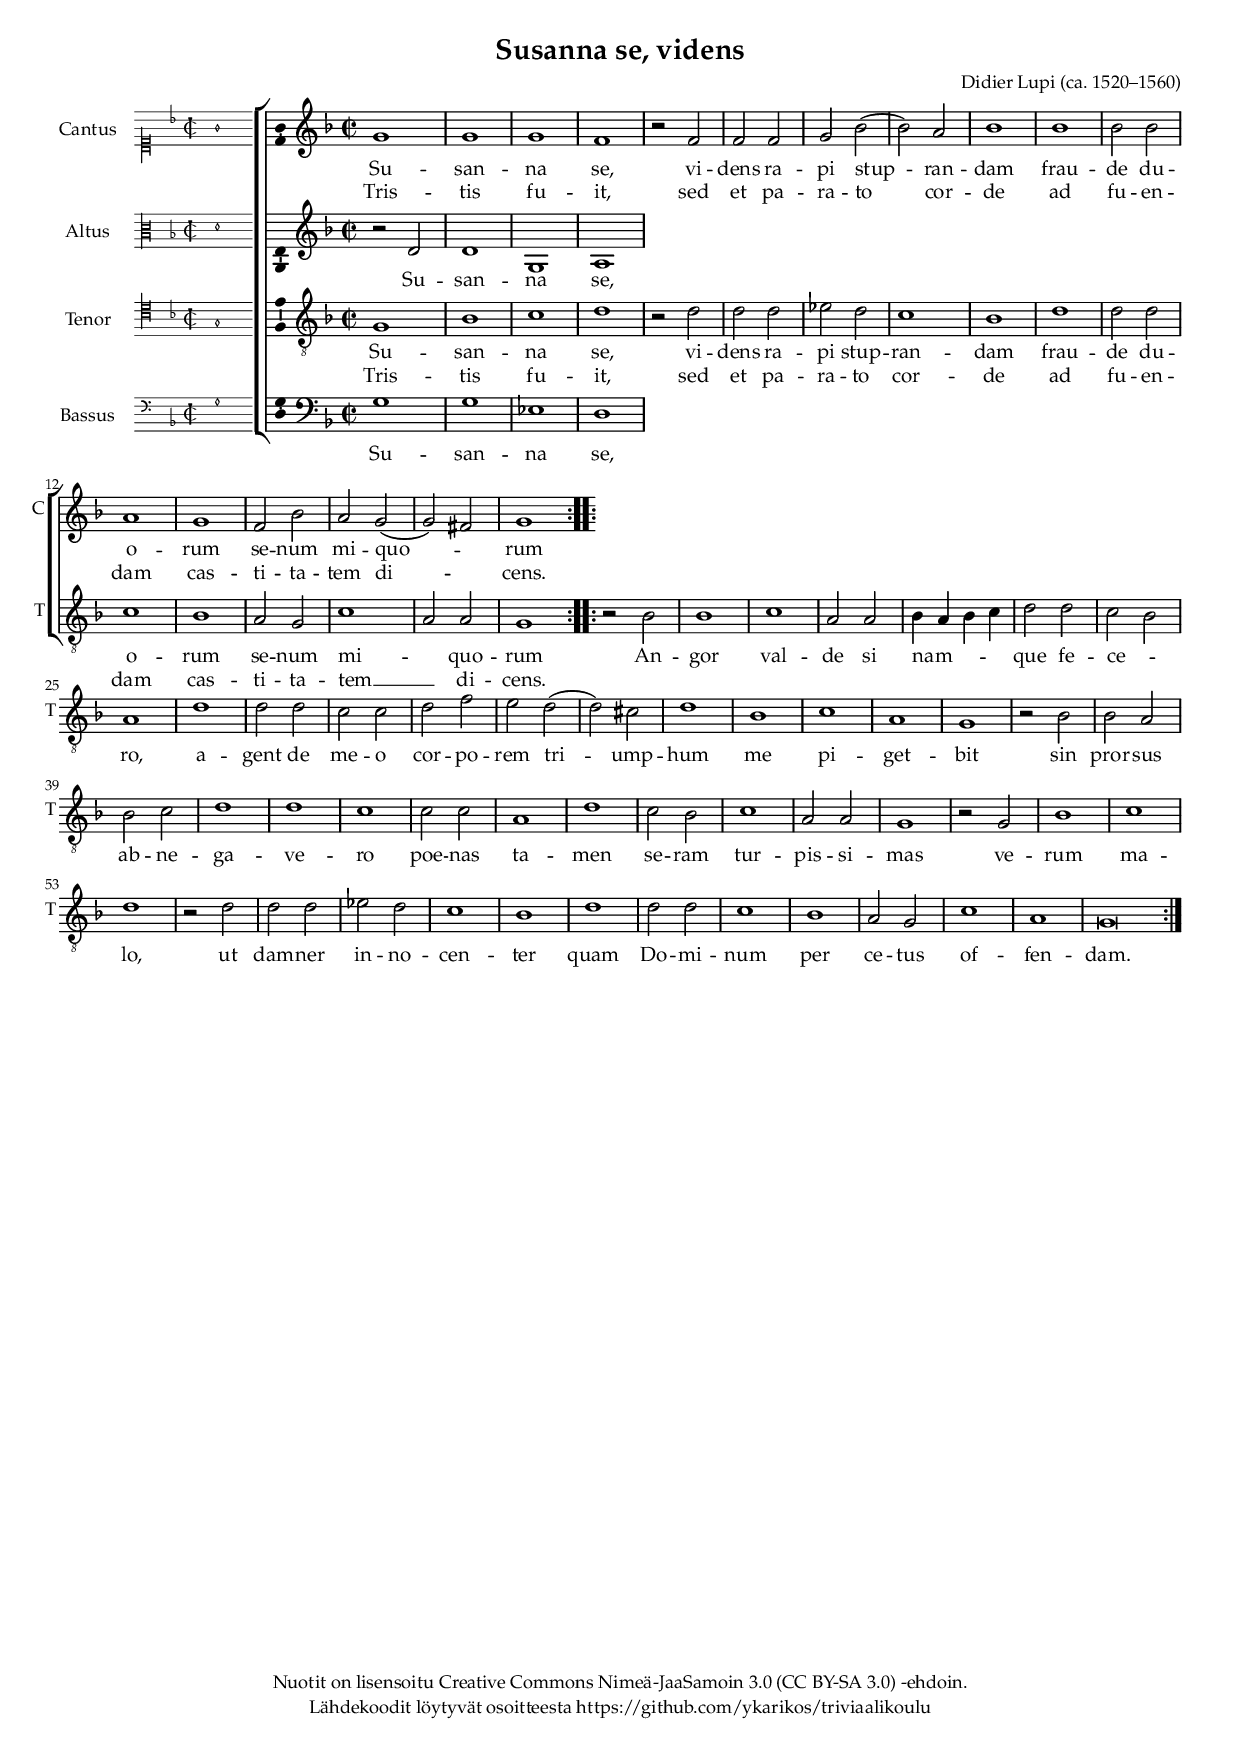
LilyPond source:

\version "2.19.80"
\include "suomi.ly"

#(set-global-staff-size 16)

global = {
%  \numericTimeSignature
  \time 2/2
%	\set Timing.measureLength = #(ly:make-moment 4/2)
%  \autoBeamOff
  \key d \minor
  \set Staff.midiInstrument = #"voice oohs"
}


SopranoMusic = \relative c'' {
	\set Staff.instrumentName = #"Cantus"
	\set Staff.shortInstrumentName = "C"

	\incipit { \clef "mensural-c1" \key d \minor \time 2/2 g'1 }

    \repeat volta 2 {
        g1 | g | g | f | r2 f | f f | g b( | b) a |
        b1 | b | b2 b | a1 | g | f2 b | a g( | g) fis | g1 |
    }
%  \time 4/2
%  \once \override Staff.TimeSignature.break-visibility = ##(#t #f #t)
%  g\breve\fermata \bar "|."
}

stanzaOneLyricsSoprano = \lyricmode {
	Su -- san -- na se, vi -- dens ra -- pi stup -- ran -- dam
	frau -- de  du -- o -- rum se -- num mi -- quo -- _ rum
    An -- gor val -- de si nam -- que fe -- ce -- ro,
    a -- gent de me -- o cor -- po -- rem tri -- ump -- hum
    me pi -- get -- bit
    sin pror -- sus ab -- ne -- ga -- ve -- ro
    poe -- nas ta -- men se -- ram tur -- pis -- si -- mas
    ve -- rum ma -- lo,
    ut dam -- ner in -- no -- cen -- ter
    quam Do -- mi -- num per ce -- tus of -- fen -- dam.
}

stanzaTwoLyricsSoprano = \lyricmode {
    Tris -- tis fu -- it, sed et pa -- ra -- to cor -- de
    ad fu -- en -- dam cas -- ti -- ta -- tem di -- _ cens.
}

stanzaOneLyrics = \lyricmode {
	Su -- san -- na se, vi -- dens ra -- pi stup -- ran -- dam
	frau -- de  du -- o -- rum se -- num mi -- quo -- rum
    An -- gor val -- de si nam -- que fe -- ce -- ro,
    a -- gent de me -- o cor -- po -- rem tri -- ump -- hum
    me pi -- get -- bit
    sin pror -- sus ab -- ne -- ga -- ve -- ro
    poe -- nas ta -- men se -- ram tur -- pis -- si -- mas
    ve -- rum ma -- lo,
    ut dam -- ner in -- no -- cen -- ter
    quam Do -- mi -- num per ce -- tus of -- fen -- dam.
}

stanzaTwoLyrics = \lyricmode {
    Tris -- tis fu -- it, sed et pa -- ra -- to cor -- de
    ad fu -- en -- dam cas -- ti -- ta -- tem __ di -- cens.
}

AltoMusic = \relative c' {
	\set Staff.instrumentName = #"Altus"
	\set Staff.shortInstrumentName = "A"

	\incipit { \clef "mensural-c3" \key d \minor \time 2/2 d'1 }

	r2 d | d1 | g, | a |
%\time 4/2
%\once \override Staff.TimeSignature.break-visibility = ##(#t #f #t)
%d\breve
}

TenoreMusic = \relative c' {
    \set Staff.instrumentName = #"Tenor"
	\set Staff.shortInstrumentName = "T"

	\incipit { \clef "mensural-c4" \key d \minor \time 2/2 g1 }

	\clef "treble_8"
    \omit Slur
    \repeat volta 2 {
        g1 | b | c | d |
        r2 d | d d | es d | c1 | b | 
        d | d2 d | c1 | b | a2 g | c1( | a2) a | 
        g1 
    }
    \repeat volta 2 {
        r2 b | b1 | c | a2 a | b4( a b c) | d2 d |
        c( b) | a1 | d | d2 d | c c | d f | 
        \undo \omit Slur
        e d( | d) cis | d1 |
        b | c | a | g |
    % 2
        r2 b | b a | b c | d1 | d | c | c2 c | a1 | d | c2 b |
        c1 | a2 a | g1 | 
        r2 g | b1 | c | d |
        r2 d | d d | es d | c1 | b |
        d | d2 d | c1 | b | a2 g | c1 | a |
        \time 4/2
        \once \override Staff.TimeSignature.break-visibility = ##(#t #f #t)
        g\breve
    }
}

BassMusic = \relative c' {
	\set Staff.instrumentName = #"Bassus"
	\set Staff.shortInstrumentName = "B"

	\incipit { \clef "mensural-f" \key d \minor \time 2/2 g1 }

	\clef bass
	g1 | g | es | d |
%  \time 4/2
%  \once \override Staff.TimeSignature.break-visibility = ##(#t #f #t)
%  g,\breve\fermata
}


\header {
  title = "Susanna se, videns"
  composer = "Didier Lupi (ca. 1520–1560)"
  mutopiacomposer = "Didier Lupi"
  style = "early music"
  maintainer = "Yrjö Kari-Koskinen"
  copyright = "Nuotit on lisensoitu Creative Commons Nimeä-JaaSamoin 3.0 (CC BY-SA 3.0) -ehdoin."
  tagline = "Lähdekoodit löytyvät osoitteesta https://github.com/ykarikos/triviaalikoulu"
}

\paper {
    #(define fonts
        (make-pango-font-tree "Palatino"
                              "Nimbus Sans"
                              "Luxi Mono"
                              (/ staff-height pt 20)))
}


\score {
  \new ChoirStaff <<
    \new Staff <<
      \new Voice = "Soprano" {
		    \global
        \SopranoMusic
      }
     \new Lyrics \lyricsto "Soprano" {
       \stanzaOneLyricsSoprano
     }
     \new Lyrics \lyricsto "Soprano" {
       \stanzaTwoLyricsSoprano
     }
     >>
    \new Staff <<
      \new Voice = "Alto" {
        \global
        \AltoMusic
      }
     \new Lyrics \lyricsto "Alto" {
       \stanzaOneLyrics
     }
    >>
    \new Staff <<
      \new Voice = "Tenore" {
        \global
        \TenoreMusic
      }
      \new Lyrics \lyricsto "Tenore" {
       \stanzaOneLyrics
      }
      \new Lyrics \lyricsto "Tenore" {
       \stanzaTwoLyrics
      }
     >>
    \new Staff <<
      \new Voice = "Bass" {
        \global
        \BassMusic
      }
      \new Lyrics \lyricsto "Bass" {
       \stanzaOneLyrics
      }
    >>
  >>
  \layout {
    \context {
      \Voice
      \consists "Ambitus_engraver"
    }
    indent = 3.5\cm
    incipit-width = 2\cm
    \context {
     \Staff \RemoveEmptyStaves
   }
    \context {
     \Score
     \override VerticalAxisGroup.remove-first = ##t
    }
  }
}
